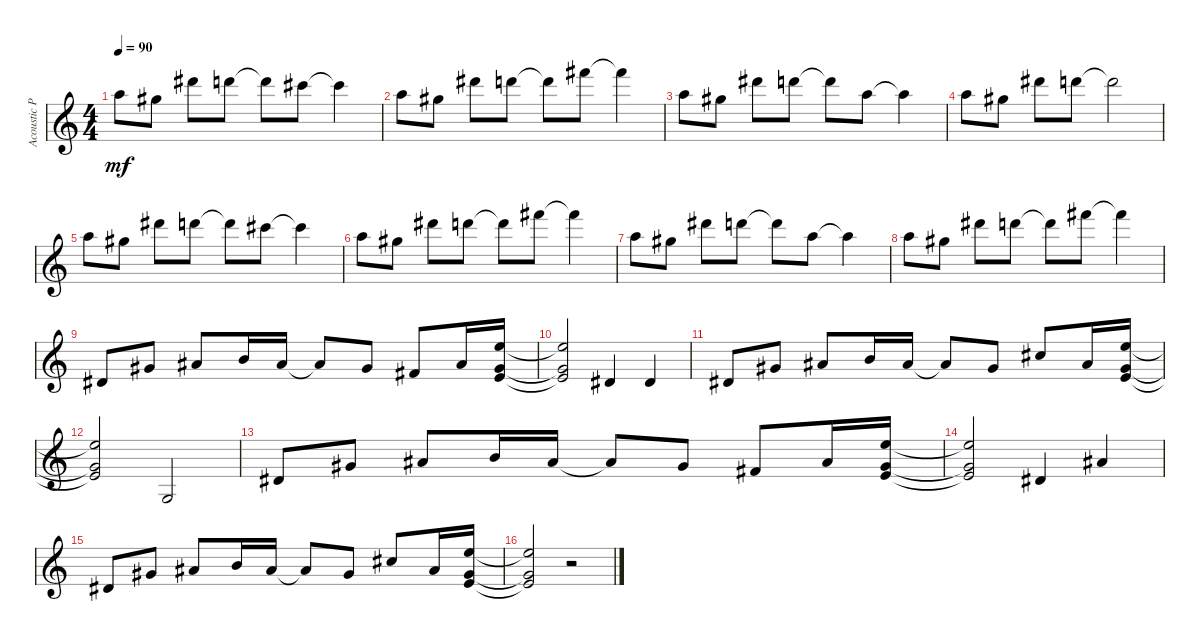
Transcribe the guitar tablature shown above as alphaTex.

\track ("Acoustic Piano (Staff 1)" "Acoustic P") {instrument acousticgrandpiano}
\staff {score}
\tuning (E4 B3 G3 D3 A2 E2 B1) {hide}
\ts (4 4)
\tempo 90
\clef g2
\ks c
17.1.8{dy mf instrument acousticgrandpiano} 16.1.8 23.1.8 22.1.8 22.1{t}.8 21.1.8 21.1{t}.4 |
17.1.8 16.1.8 23.1.8 22.1.8 22.1{t}.8 26.1.8 26.1{t}.4 |
17.1.8 16.1.8 23.1.8 22.1.8 22.1{t}.8 17.1.8 17.1{t}.4 |
17.1.8 16.1.8 23.1.8 22.1.8 22.1{t}.2 |
17.1.8 16.1.8 23.1.8 22.1.8 22.1{t}.8 21.1.8 21.1{t}.4 |
17.1.8 16.1.8 23.1.8 22.1.8 22.1{t}.8 26.1.8 26.1{t}.4 |
17.1.8 16.1.8 23.1.8 22.1.8 22.1{t}.8 17.1.8 17.1{t}.4 |
17.1.8 16.1.8 23.1.8 22.1.8 22.1{t}.8 26.1.8 26.1{t}.4 |
4.2.8 4.1.8 6.1.8 7.1.16 6.1.16 6.1{t}.8 4.1.8 2.1.8 6.1.16 (4.1 5.2 21.3).16 |
(4.1{t} 5.2{t} 21.3{t}).2 4.2.4 4.2.4 |
4.2.8 4.1.8 6.1.8 7.1.16 6.1.16 6.1{t}.8 4.1.8 9.1.8 6.1.16 (4.1 5.2 21.3).16 |
(4.1{t} 5.2{t} 21.3{t}).2 0.3.2 |
4.2.8 4.1.8 6.1.8 7.1.16 6.1.16 6.1{t}.8 4.1.8 2.1.8 6.1.16 (4.1 5.2 21.3).16 |
(4.1{t} 5.2{t} 21.3{t}).2 4.2.4 6.1.4 |
4.2.8 4.1.8 6.1.8 7.1.16 6.1.16 6.1{t}.8 4.1.8 9.1.8 6.1.16 (4.1 5.2 21.3).16 |
(4.1{t} 5.2{t} 21.3{t}).2 r.2
